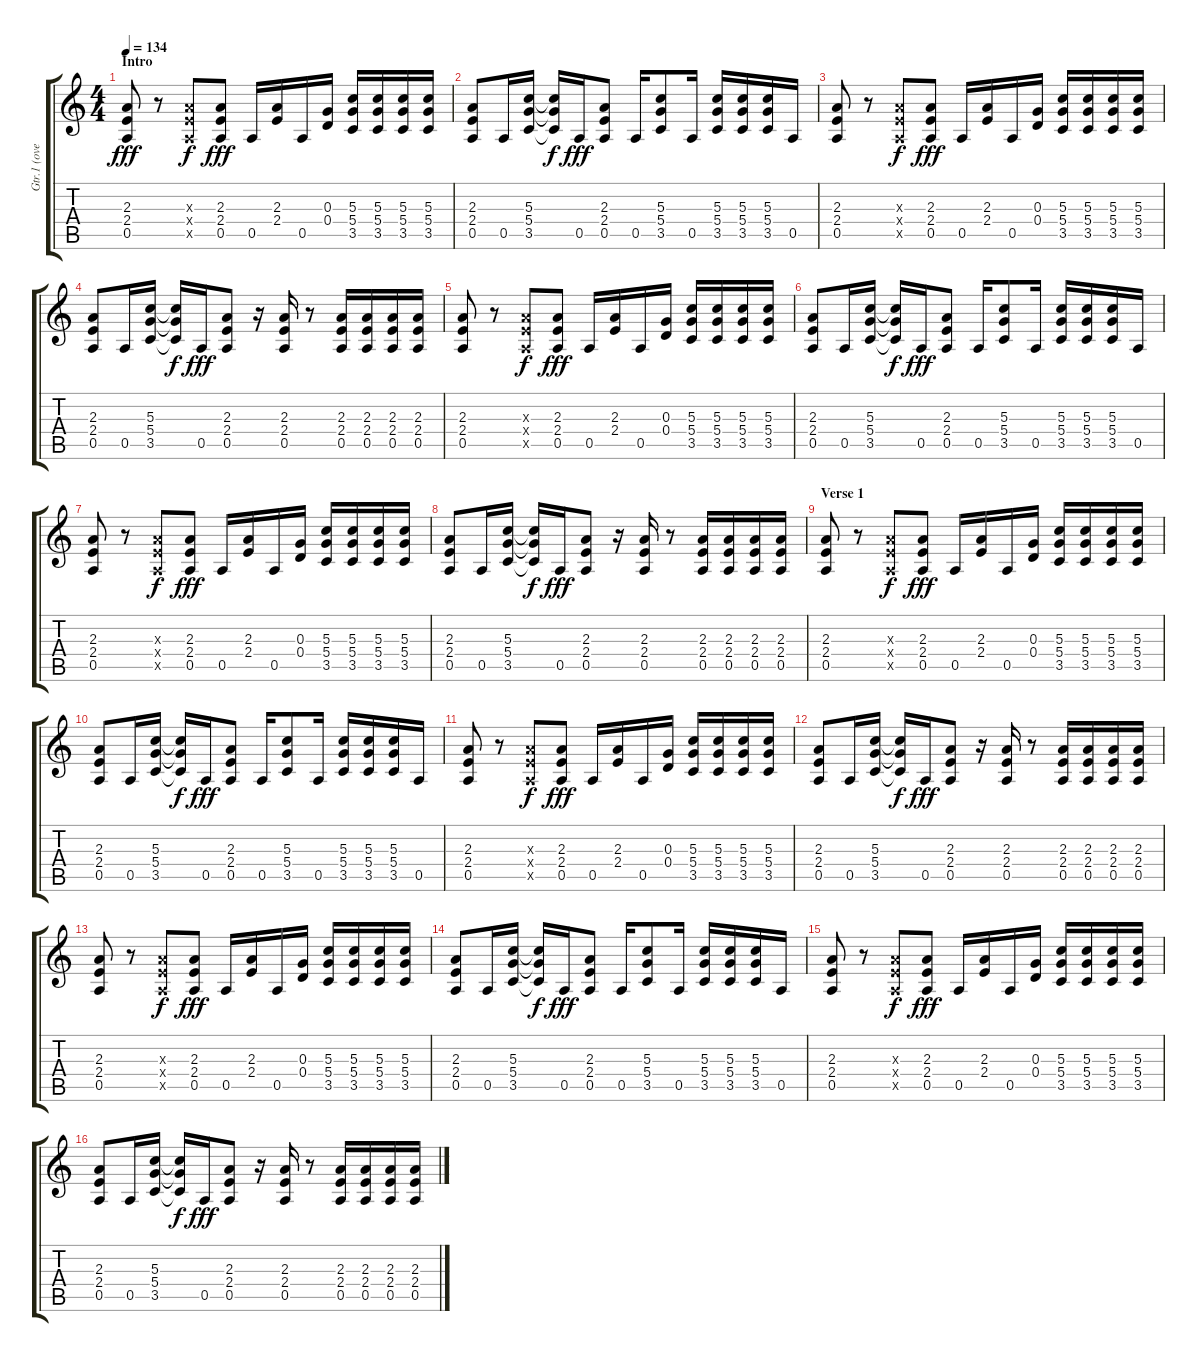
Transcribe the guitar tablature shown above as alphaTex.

\track ("Gtr.1 (overdr.)" "Gtr.1 (ove") {instrument overdrivenguitar}
\staff {score tabs}
\tuning (E4 B3 G3 D3 A2 E2) {hide}
\ts (4 4)
\section ("" "Intro")
\tempo 134
\clef g2
\ks c
(2.3 2.4 0.5).8{dy fff instrument overdrivenguitar} r.8 (2.3{x} 2.4{x} 0.5{x}).8{dy f} (2.3 2.4 0.5).8{dy fff} 0.5.16 (2.3 2.4).16 0.5.16 (0.3 0.4).16 (5.3 5.4 3.5).16 (5.3 5.4 3.5).16 (5.3 5.4 3.5).16 (5.3 5.4 3.5).16 |
(2.3 2.4 0.5).8 0.5.16 (5.3 5.4 3.5).16 (5.3{t} 5.4{t} 3.5{t}).16{dy f} 0.5.16{dy fff} (2.3 2.4 0.5).8 0.5.16 (5.3 5.4 3.5).8 0.5.16 (5.3 5.4 3.5).16 (5.3 5.4 3.5).16 (5.3 5.4 3.5).16 0.5.16 |
(2.3 2.4 0.5).8 r.8 (2.3{x} 2.4{x} 0.5{x}).8{dy f} (2.3 2.4 0.5).8{dy fff} 0.5.16 (2.3 2.4).16 0.5.16 (0.3 0.4).16 (5.3 5.4 3.5).16 (5.3 5.4 3.5).16 (5.3 5.4 3.5).16 (5.3 5.4 3.5).16 |
(2.3 2.4 0.5).8 0.5.16 (5.3 5.4 3.5).16 (5.3{t} 5.4{t} 3.5{t}).16{dy f} 0.5.16{dy fff} (2.3 2.4 0.5).8 r.16 (2.3 2.4 0.5).16 r.8 (2.3 2.4 0.5).16 (2.3 2.4 0.5).16 (2.3 2.4 0.5).16 (2.3 2.4 0.5).16 |
(2.3 2.4 0.5).8 r.8 (2.3{x} 2.4{x} 0.5{x}).8{dy f} (2.3 2.4 0.5).8{dy fff} 0.5.16 (2.3 2.4).16 0.5.16 (0.3 0.4).16 (5.3 5.4 3.5).16 (5.3 5.4 3.5).16 (5.3 5.4 3.5).16 (5.3 5.4 3.5).16 |
(2.3 2.4 0.5).8 0.5.16 (5.3 5.4 3.5).16 (5.3{t} 5.4{t} 3.5{t}).16{dy f} 0.5.16{dy fff} (2.3 2.4 0.5).8 0.5.16 (5.3 5.4 3.5).8 0.5.16 (5.3 5.4 3.5).16 (5.3 5.4 3.5).16 (5.3 5.4 3.5).16 0.5.16 |
(2.3 2.4 0.5).8 r.8 (2.3{x} 2.4{x} 0.5{x}).8{dy f} (2.3 2.4 0.5).8{dy fff} 0.5.16 (2.3 2.4).16 0.5.16 (0.3 0.4).16 (5.3 5.4 3.5).16 (5.3 5.4 3.5).16 (5.3 5.4 3.5).16 (5.3 5.4 3.5).16 |
(2.3 2.4 0.5).8 0.5.16 (5.3 5.4 3.5).16 (5.3{t} 5.4{t} 3.5{t}).16{dy f} 0.5.16{dy fff} (2.3 2.4 0.5).8 r.16 (2.3 2.4 0.5).16 r.8 (2.3 2.4 0.5).16 (2.3 2.4 0.5).16 (2.3 2.4 0.5).16 (2.3 2.4 0.5).16 |
\section ("" "Verse 1")
(2.3 2.4 0.5).8 r.8 (2.3{x} 2.4{x} 0.5{x}).8{dy f} (2.3 2.4 0.5).8{dy fff} 0.5.16 (2.3 2.4).16 0.5.16 (0.3 0.4).16 (5.3 5.4 3.5).16 (5.3 5.4 3.5).16 (5.3 5.4 3.5).16 (5.3 5.4 3.5).16 |
(2.3 2.4 0.5).8 0.5.16 (5.3 5.4 3.5).16 (5.3{t} 5.4{t} 3.5{t}).16{dy f} 0.5.16{dy fff} (2.3 2.4 0.5).8 0.5.16 (5.3 5.4 3.5).8 0.5.16 (5.3 5.4 3.5).16 (5.3 5.4 3.5).16 (5.3 5.4 3.5).16 0.5.16 |
(2.3 2.4 0.5).8 r.8 (2.3{x} 2.4{x} 0.5{x}).8{dy f} (2.3 2.4 0.5).8{dy fff} 0.5.16 (2.3 2.4).16 0.5.16 (0.3 0.4).16 (5.3 5.4 3.5).16 (5.3 5.4 3.5).16 (5.3 5.4 3.5).16 (5.3 5.4 3.5).16 |
(2.3 2.4 0.5).8 0.5.16 (5.3 5.4 3.5).16 (5.3{t} 5.4{t} 3.5{t}).16{dy f} 0.5.16{dy fff} (2.3 2.4 0.5).8 r.16 (2.3 2.4 0.5).16 r.8 (2.3 2.4 0.5).16 (2.3 2.4 0.5).16 (2.3 2.4 0.5).16 (2.3 2.4 0.5).16 |
(2.3 2.4 0.5).8 r.8 (2.3{x} 2.4{x} 0.5{x}).8{dy f} (2.3 2.4 0.5).8{dy fff} 0.5.16 (2.3 2.4).16 0.5.16 (0.3 0.4).16 (5.3 5.4 3.5).16 (5.3 5.4 3.5).16 (5.3 5.4 3.5).16 (5.3 5.4 3.5).16 |
(2.3 2.4 0.5).8 0.5.16 (5.3 5.4 3.5).16 (5.3{t} 5.4{t} 3.5{t}).16{dy f} 0.5.16{dy fff} (2.3 2.4 0.5).8 0.5.16 (5.3 5.4 3.5).8 0.5.16 (5.3 5.4 3.5).16 (5.3 5.4 3.5).16 (5.3 5.4 3.5).16 0.5.16 |
(2.3 2.4 0.5).8 r.8 (2.3{x} 2.4{x} 0.5{x}).8{dy f} (2.3 2.4 0.5).8{dy fff} 0.5.16 (2.3 2.4).16 0.5.16 (0.3 0.4).16 (5.3 5.4 3.5).16 (5.3 5.4 3.5).16 (5.3 5.4 3.5).16 (5.3 5.4 3.5).16 |
(2.3 2.4 0.5).8 0.5.16 (5.3 5.4 3.5).16 (5.3{t} 5.4{t} 3.5{t}).16{dy f} 0.5.16{dy fff} (2.3 2.4 0.5).8 r.16 (2.3 2.4 0.5).16 r.8 (2.3 2.4 0.5).16 (2.3 2.4 0.5).16 (2.3 2.4 0.5).16 (2.3 2.4 0.5).16
